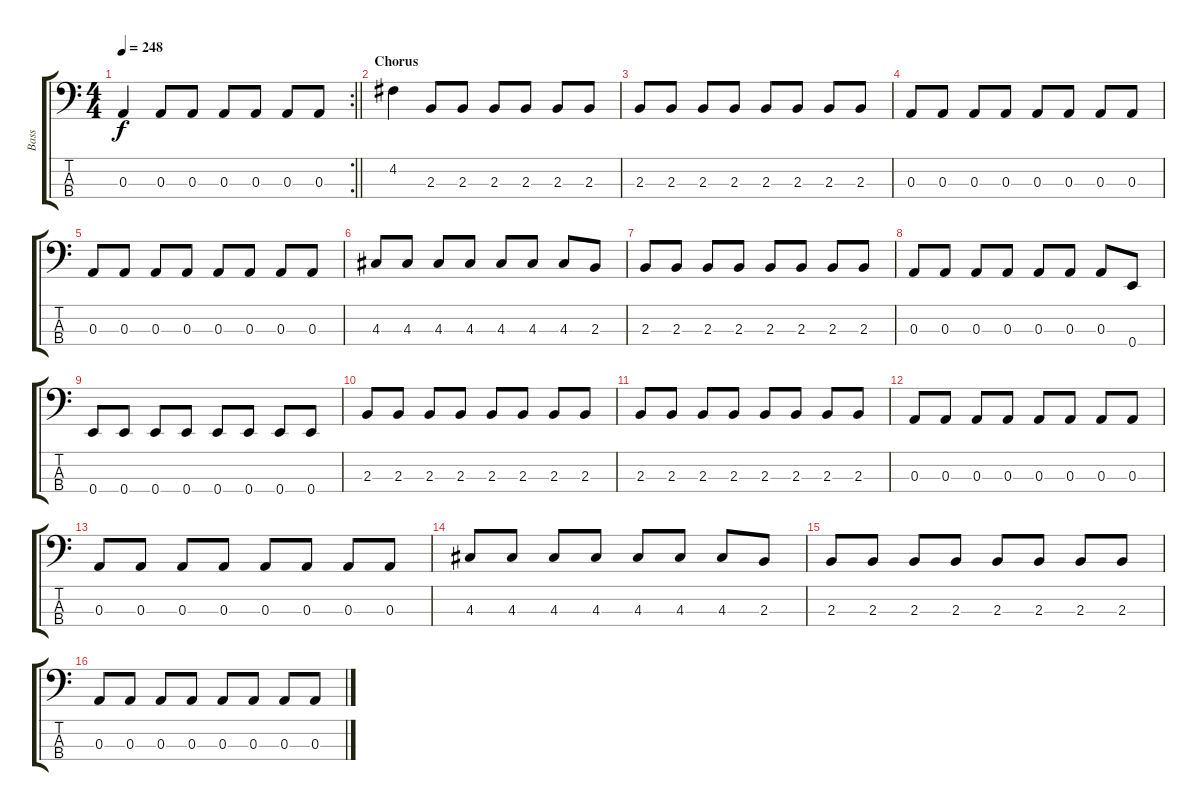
\track ("Bass" "Bass") {instrument electricbasspick}
\staff {score tabs}
\tuning (G2 D2 A1 E1) {hide}
\rc 2
\ts (4 4)
\tempo 248
\clef f4
\barLineRight lightlight
\ks c
0.3{t}.4{dy f} 0.3.8 0.3.8 0.3.8 0.3.8 0.3.8 0.3.8 |
\section ("" "Chorus")
4.2.4 2.3.8 2.3.8 2.3.8 2.3.8 2.3.8 2.3.8 |
2.3.8 2.3.8 2.3.8 2.3.8 2.3.8 2.3.8 2.3.8 2.3.8 |
0.3.8 0.3.8 0.3.8 0.3.8 0.3.8 0.3.8 0.3.8 0.3.8 |
0.3.8 0.3.8 0.3.8 0.3.8 0.3.8 0.3.8 0.3.8 0.3.8 |
4.3.8 4.3.8 4.3.8 4.3.8 4.3.8 4.3.8 4.3.8 2.3.8 |
2.3.8 2.3.8 2.3.8 2.3.8 2.3.8 2.3.8 2.3.8 2.3.8 |
0.3.8 0.3.8 0.3.8 0.3.8 0.3.8 0.3.8 0.3.8 0.4.8 |
0.4.8 0.4.8 0.4.8 0.4.8 0.4.8 0.4.8 0.4.8 0.4.8 |
2.3.8 2.3.8 2.3.8 2.3.8 2.3.8 2.3.8 2.3.8 2.3.8 |
2.3.8 2.3.8 2.3.8 2.3.8 2.3.8 2.3.8 2.3.8 2.3.8 |
0.3.8 0.3.8 0.3.8 0.3.8 0.3.8 0.3.8 0.3.8 0.3.8 |
0.3.8 0.3.8 0.3.8 0.3.8 0.3.8 0.3.8 0.3.8 0.3.8 |
4.3.8 4.3.8 4.3.8 4.3.8 4.3.8 4.3.8 4.3.8 2.3.8 |
2.3.8 2.3.8 2.3.8 2.3.8 2.3.8 2.3.8 2.3.8 2.3.8 |
0.3.8 0.3.8 0.3.8 0.3.8 0.3.8 0.3.8 0.3.8 0.3.8
